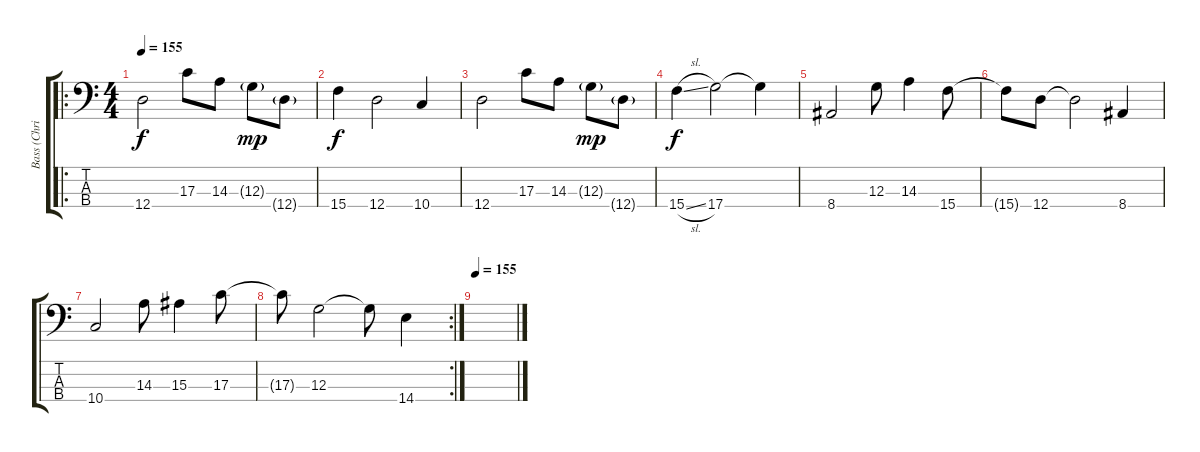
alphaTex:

\track ("Bass (Christian \"Speesy\" Giesler)" "Bass (Chri") {instrument electricbassfinger}
\staff {score tabs}
\tuning (F2 C2 G1 D1) {hide}
\ro
\ts (4 4)
\tempo 155
\clef f4
\ks c
12.4.2{dy f} 17.3.8 14.3.8 12.3{g}.8{dy mp} 12.4{g}.8 |
15.4.4{dy f} 12.4.2 10.4.4 |
12.4.2 17.3.8 14.3.8 12.3{g}.8{dy mp} 12.4{g}.8 |
15.4{sl}.4{dy f} 17.4.2 17.4{t}.4 |
8.4.2 12.3.8 14.3.4 15.4.8 |
15.4{t}.8 12.4.8 12.4{t}.2 8.4.4 |
10.4.2 14.3.8 15.3.4 17.3.8 |
\rc 2
17.3{t}.8 12.3.2 12.3{t}.8 14.4.4 |
\tempo 155
